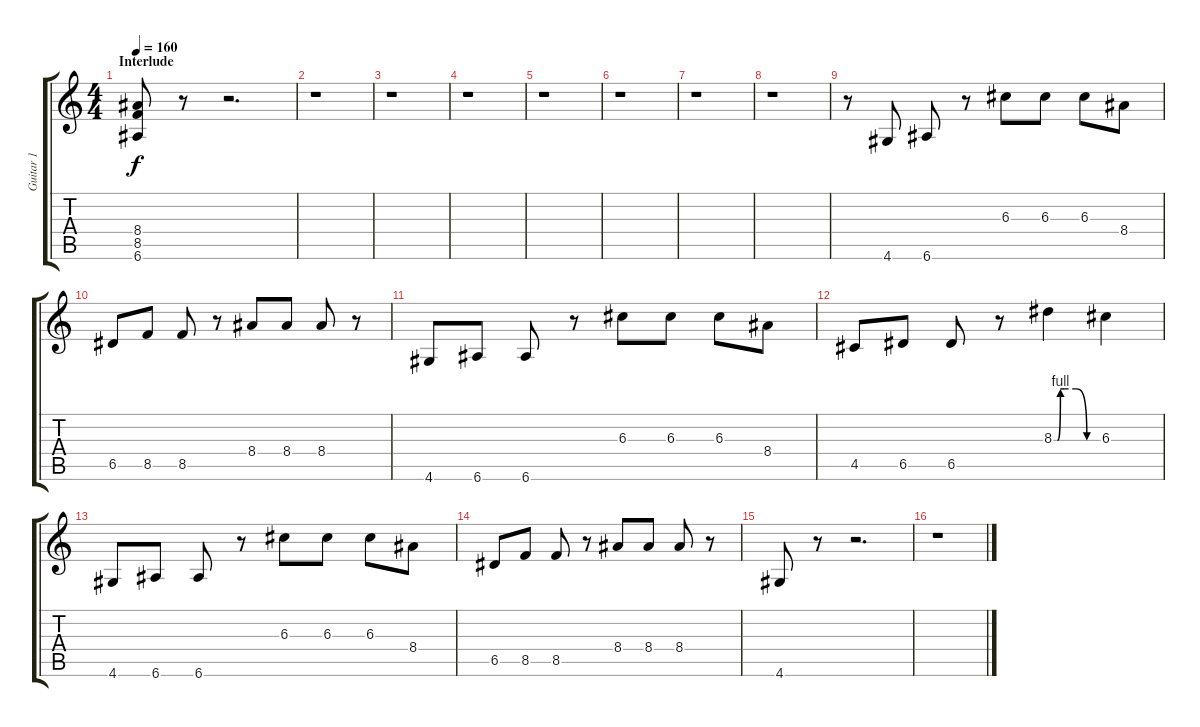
\track ("Guitar 1" "Guitar 1") {instrument overdrivenguitar}
\staff {score tabs}
\tuning (E4 B3 G3 D3 A2 E2) {hide}
\ts (4 4)
\section ("" "Interlude")
\tempo 160
\clef g2
\ks c
(8.4 8.5 6.6).8{dy f} r.8 r.2{d} |
r.1 |
r.1 |
r.1 |
r.1 |
r.1 |
r.1 |
r.1 |
r.8 4.6.8 6.6.8 r.8 6.3.8 6.3.8 6.3.8 8.4.8 |
6.5.8 8.5.8 8.5.8 r.8 8.4.8 8.4.8 8.4.8 r.8 |
4.6.8 6.6.8 6.6.8 r.8 6.3.8 6.3.8 6.3.8 8.4.8 |
4.5.8 6.5.8 6.5.8 r.8 8.3{be (custom 0 0 5 0 9 4 15 4 30 4 45 0 60 0)}.4 6.3.4 |
4.6.8 6.6.8 6.6.8 r.8 6.3.8 6.3.8 6.3.8 8.4.8 |
6.5.8 8.5.8 8.5.8 r.8 8.4.8 8.4.8 8.4.8 r.8 |
4.6.8 r.8 r.2{d} |
r.1
